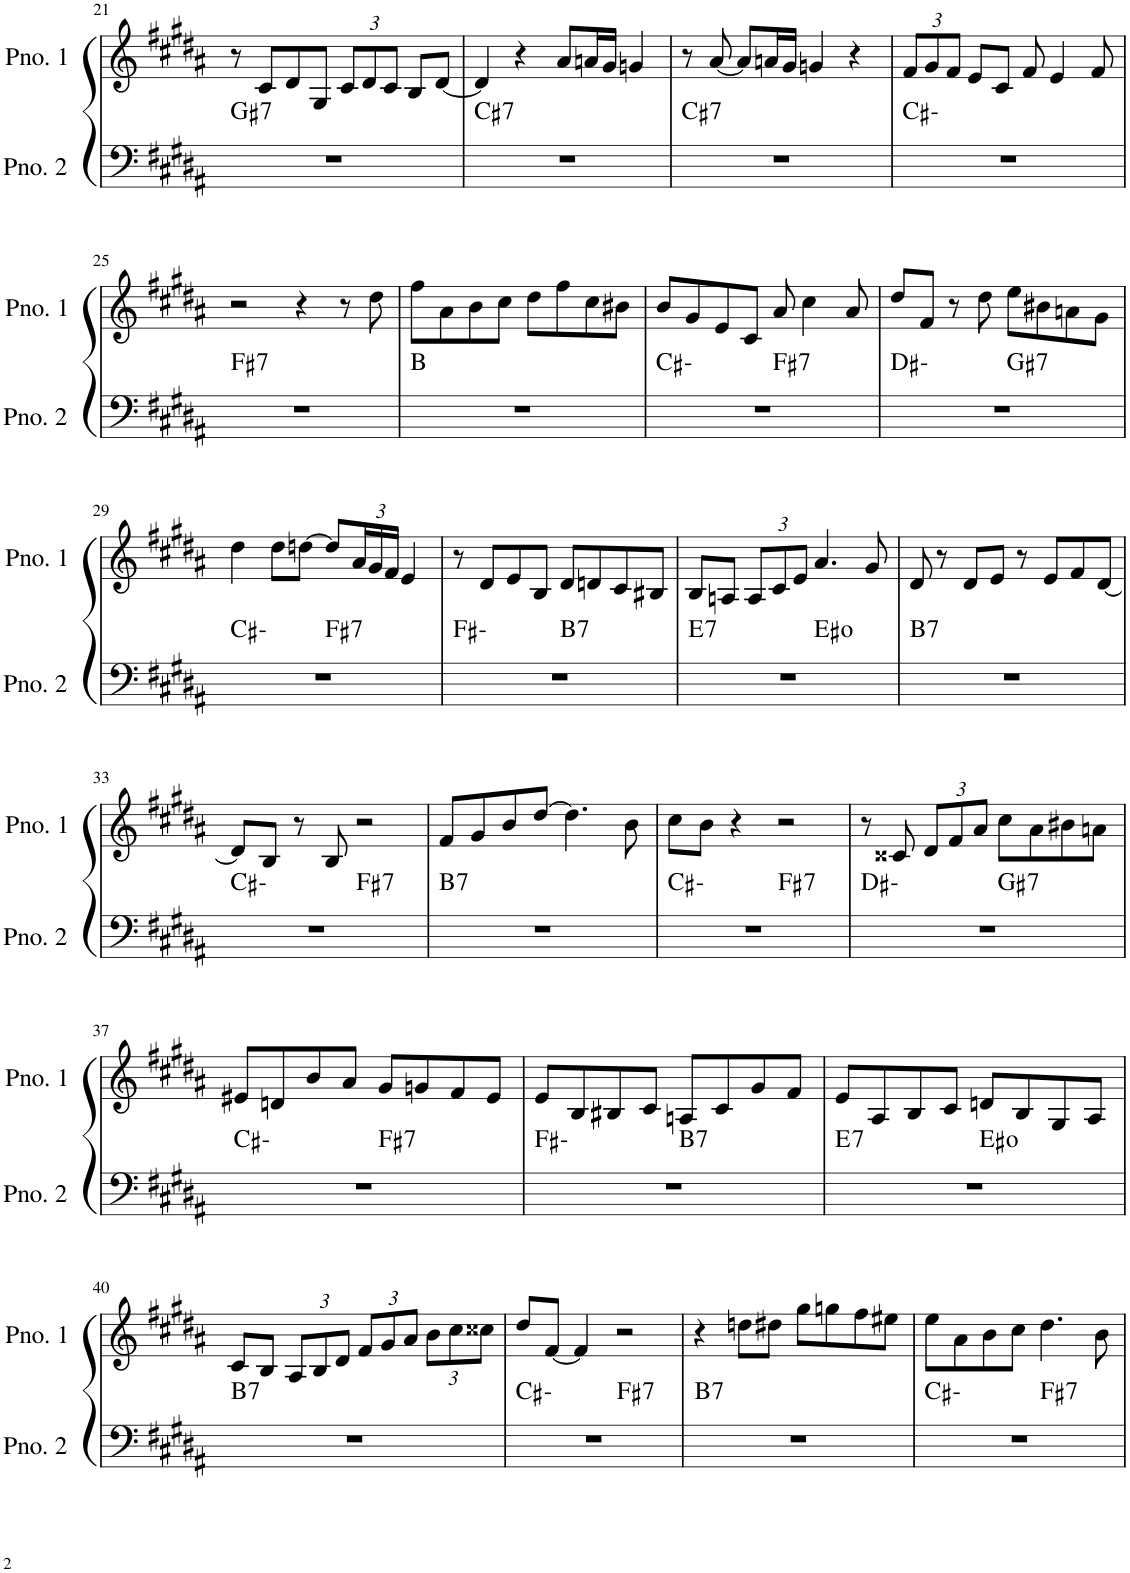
**kern	**harte	**kern
*part2	*part2	*part1
*staff2	*	*staff1
*I"ピアノ 2	*	*I"ピアノ 1
!!LO:PB:g=z
*clefF4	*	*clefG2
*k[f#c#g#d#a#]	*	*k[f#c#g#d#a#]
*M4/4	*	*M4/4
=21	=21	=21
!	!LO:H:kt=7	!
1r	G#:7	8r
.	.	8c#/L
.	.	8d#/
.	.	8G#/J
*	*	*Xbrackettup
.	.	12c#/L
.	.	12d#/
.	.	12c#/J
.	.	8B/L
.	.	[8d#/J
=22	=22	=22
!	!LO:H:kt=7	!
1r	C#:7	4d#/]
.	.	4r
.	.	8a#/L
.	.	16an/L
.	.	16g#/JJ
.	.	4gn/
=23	=23	=23
!	!LO:H:kt=7	!
1r	C#:7	8r
.	.	[8a#/
.	.	8a#/L]
.	.	16an/L
.	.	16g#/JJ
.	.	4gn/
.	.	4r
=24	=24	=24
1r	C#:min	12f#/L
.	.	12g#/
.	.	12f#/J
.	.	8e/L
.	.	8c#/J
.	.	8f#/
.	.	4e/
.	.	8f#/
!!LO:LB:g=z
=25	=25	=25
!	!LO:H:kt=7	!
1r	F#:7	2r
.	.	4r
.	.	8r
.	.	8dd#\
=26	=26	=26
1r	B:maj	8ff#\L
.	.	8a#\
.	.	8b\
.	.	8cc#\J
.	.	8dd#\L
.	.	8ff#\
.	.	8cc#\
.	.	8b#X\J
=27	=27	=27
*^	*	*
1r	2ryy	C#:min	8b/L
.	.	.	8g#/
.	.	.	8e/
.	.	.	8c#/J
!	!	!LO:H:kt=7	!
.	2ryy	F#:7	8a#/
.	.	.	4cc#\
.	.	.	8a#/
=28	=28	=28	=28
1r	2ryy	D#:min	8dd#/L
.	.	.	8f#/J
.	.	.	8r
.	.	.	8dd#\
!	!	!LO:H:kt=7	!
.	2ryy	G#:7	8ee\L
.	.	.	8b#X\
.	.	.	8an\
.	.	.	8g#\J
!!LO:LB:g=z
=29	=29	=29	=29
1r	2ryy	C#:min	4dd#\
.	.	.	8dd#\L
.	.	.	[8ddn\J
!	!	!LO:H:kt=7	!
.	2ryy	F#:7	8dd/L]
.	.	.	24a#/L
.	.	.	24g#/
.	.	.	24f#/JJ
.	.	.	4e/
=30	=30	=30	=30
1r	2ryy	F#:min	8r
.	.	.	8d#/L
.	.	.	8e/
.	.	.	8B/J
!	!	!LO:H:kt=7	!
.	2ryy	B:7	8d#/L
.	.	.	8dn/
.	.	.	8c#/
.	.	.	8B#X/J
=31	=31	=31	=31
!	!	!LO:H:kt=7	!
1r	2ryy	E:7	8B/L
.	.	.	8An/J
.	.	.	12A/L
.	.	.	12c#/
.	.	.	12e/J
.	2ryy	E#:dim	4.a#/
.	.	.	8g#/
=32	=32	=32	=32
!	!	!LO:H:kt=7	!
*v	*v	*	*
1r	B:7	8d#/
.	.	8r
.	.	8d#/L
.	.	8e/J
.	.	8r
.	.	8e/L
.	.	8f#/
.	.	[8d#/J
!!LO:LB:g=z
=33	=33	=33
*^	*	*
1r	2ryy	C#:min	8d#/L]
.	.	.	8B/J
.	.	.	8r
.	.	.	8B/
!	!	!LO:H:kt=7	!
.	2ryy	F#:7	2r
=34	=34	=34	=34
!	!	!LO:H:kt=7	!
*v	*v	*	*
1r	B:7	8f#/L
.	.	8g#/
.	.	8b/
.	.	[8dd#/J
.	.	4.dd#\]
.	.	8b\
=35	=35	=35
*^	*	*
1r	2ryy	C#:min	8cc#\L
.	.	.	8b\J
.	.	.	4r
!	!	!LO:H:kt=7	!
.	2ryy	F#:7	2r
=36	=36	=36	=36
1r	2ryy	D#:min	8r
.	.	.	8c##X/
.	.	.	12d#/L
.	.	.	12f#/
.	.	.	12a#/J
!	!	!LO:H:kt=7	!
.	2ryy	G#:7	8cc#\L
.	.	.	8a#\
.	.	.	8b#X\
.	.	.	8an\J
!!LO:LB:g=z
=37	=37	=37	=37
1r	2ryy	C#:min	8e#X/L
.	.	.	8dn/
.	.	.	8b/
.	.	.	8a#/J
!	!	!LO:H:kt=7	!
.	2ryy	F#:7	8g#/L
.	.	.	8gn/
.	.	.	8f#/
.	.	.	8e#/J
=38	=38	=38	=38
1r	2ryy	F#:min	8e/L
.	.	.	8B/
.	.	.	8B#X/
.	.	.	8c#/J
!	!	!LO:H:kt=7	!
.	2ryy	B:7	8An/L
.	.	.	8c#/
.	.	.	8g#/
.	.	.	8f#/J
=39	=39	=39	=39
!	!	!LO:H:kt=7	!
1r	2ryy	E:7	8e/L
.	.	.	8A#/
.	.	.	8B/
.	.	.	8c#/J
.	2ryy	E#:dim	8dn/L
.	.	.	8B/
.	.	.	8G#/
.	.	.	8A#/J
!!LO:LB:g=z
=40	=40	=40	=40
!	!	!LO:H:kt=7	!
*v	*v	*	*
1r	B:7	8c#/L
.	.	8B/J
.	.	12A#/L
.	.	12B/
.	.	12d#/J
.	.	12f#/L
.	.	12g#/
.	.	12a#/J
.	.	12b\L
.	.	12cc#\
.	.	12cc##X\J
=41	=41	=41
*^	*	*
1r	2ryy	C#:min	8dd#/L
.	.	.	[8f#/J
.	.	.	4f#/]
!	!	!LO:H:kt=7	!
.	2ryy	F#:7	2r
=42	=42	=42	=42
!	!	!LO:H:kt=7	!
*v	*v	*	*
1r	B:7	4r
.	.	8ddn\L
.	.	8dd#X\J
.	.	8gg#\L
.	.	8ggn\
.	.	8ff#\
.	.	8ee#X\J
=43	=43	=43
*^	*	*
1r	2ryy	C#:min	8ee\L
.	.	.	8a#\
.	.	.	8b\
.	.	.	8cc#\J
!	!	!LO:H:kt=7	!
.	2ryy	F#:7	4.dd#\
.	.	.	8b\
*v	*v	*	*
=	=	=
*-	*-	*-
